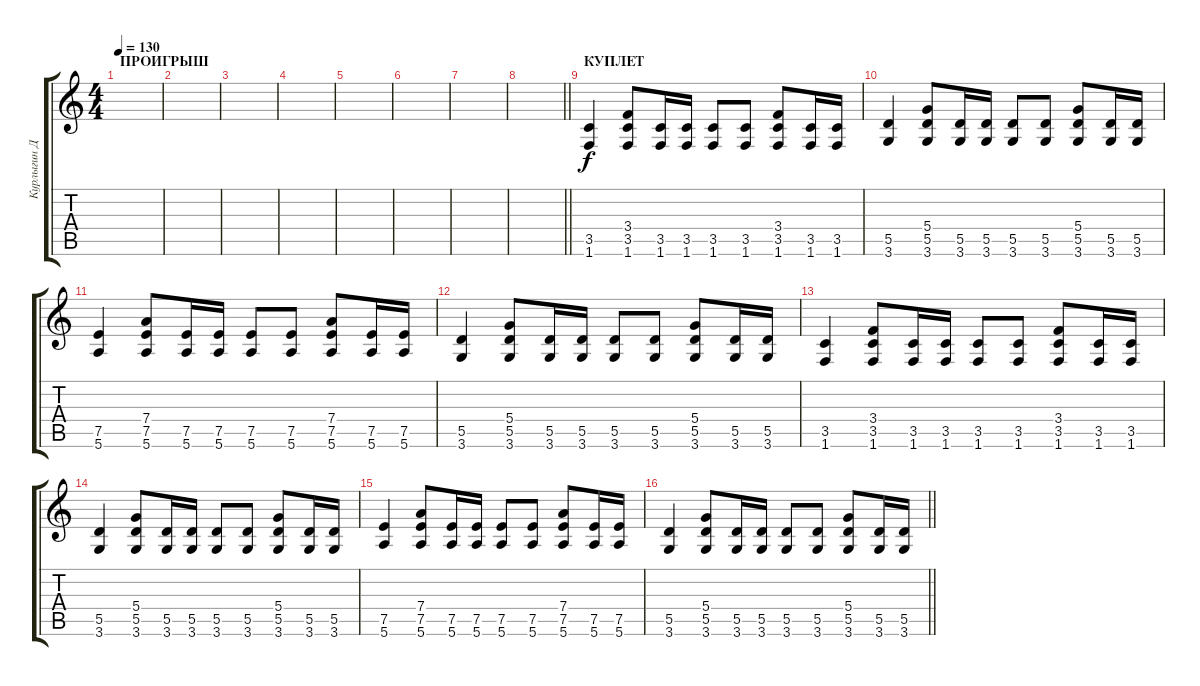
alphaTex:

\track ("Курлыгин Дмитрий" "Курлыгин Д") {instrument acousticguitarsteel}
\staff {score tabs}
\tuning (E4 B3 G3 D3 A2 E2) {hide}
\ts (4 4)
\section ("" "ПРОИГРЫШ")
\tempo 130
\clef g2
\ks c
|
|
|
|
|
|
|
\barLineRight lightlight
|
\section ("" "КУПЛЕТ")
(3.5 1.6).4 (3.4 3.5 1.6).8 (3.5 1.6).16 (3.5 1.6).16 (3.5 1.6).8 (3.5 1.6).8 (3.4 3.5 1.6).8 (3.5 1.6).16 (3.5 1.6).16 |
(5.5 3.6).4 (5.4 5.5 3.6).8 (5.5 3.6).16 (5.5 3.6).16 (5.5 3.6).8 (5.5 3.6).8 (5.4 5.5 3.6).8 (5.5 3.6).16 (5.5 3.6).16 |
(7.5 5.6).4 (7.4 7.5 5.6).8 (7.5 5.6).16 (7.5 5.6).16 (7.5 5.6).8 (7.5 5.6).8 (7.4 7.5 5.6).8 (7.5 5.6).16 (7.5 5.6).16 |
(5.5 3.6).4 (5.4 5.5 3.6).8 (5.5 3.6).16 (5.5 3.6).16 (5.5 3.6).8 (5.5 3.6).8 (5.4 5.5 3.6).8 (5.5 3.6).16 (5.5 3.6).16 |
(3.5 1.6).4 (3.4 3.5 1.6).8 (3.5 1.6).16 (3.5 1.6).16 (3.5 1.6).8 (3.5 1.6).8 (3.4 3.5 1.6).8 (3.5 1.6).16 (3.5 1.6).16 |
(5.5 3.6).4 (5.4 5.5 3.6).8 (5.5 3.6).16 (5.5 3.6).16 (5.5 3.6).8 (5.5 3.6).8 (5.4 5.5 3.6).8 (5.5 3.6).16 (5.5 3.6).16 |
(7.5 5.6).4 (7.4 7.5 5.6).8 (7.5 5.6).16 (7.5 5.6).16 (7.5 5.6).8 (7.5 5.6).8 (7.4 7.5 5.6).8 (7.5 5.6).16 (7.5 5.6).16 |
\barLineRight lightlight
(5.5 3.6).4 (5.4 5.5 3.6).8 (5.5 3.6).16 (5.5 3.6).16 (5.5 3.6).8 (5.5 3.6).8 (5.4 5.5 3.6).8 (5.5 3.6).16 (5.5 3.6).16
